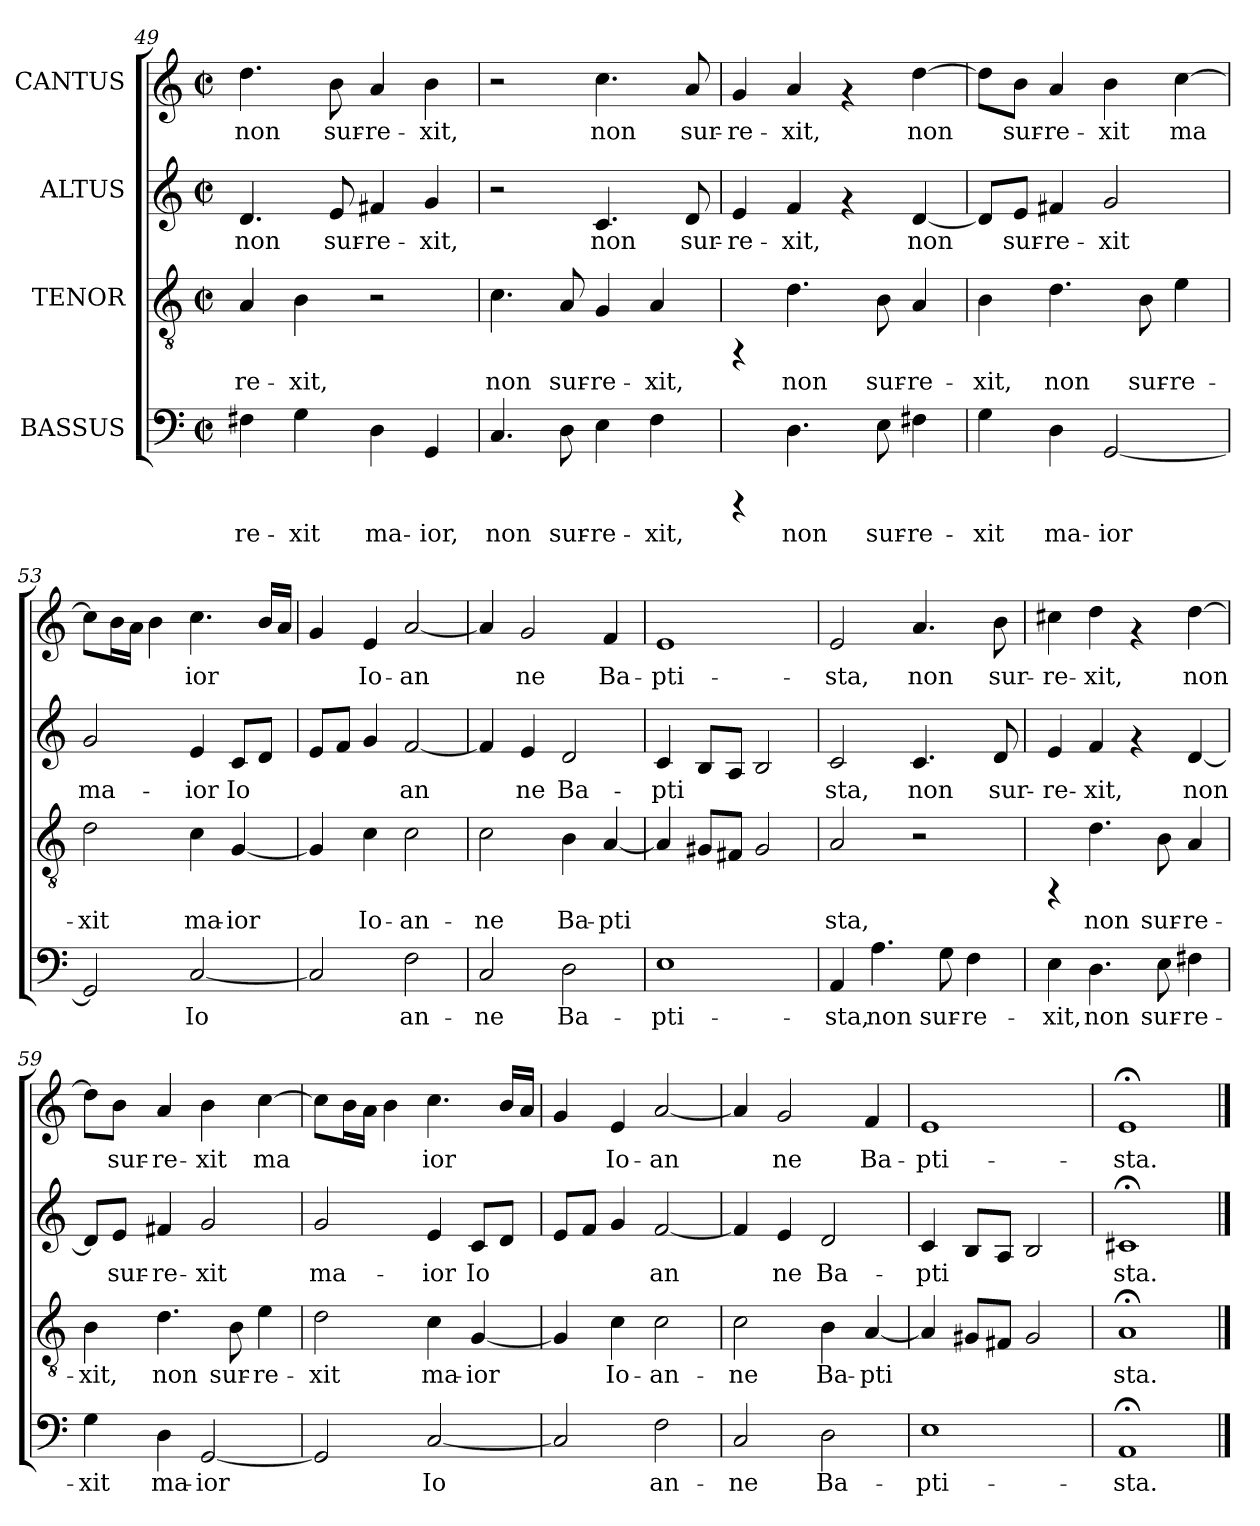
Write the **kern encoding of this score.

**kern	**text	**kern	**text	**kern	**text	**kern	**text
*part4	*part4	*part3	*part3	*part2	*part2	*part1	*part1
*staff4	*staff4	*staff3	*staff3	*staff2	*staff2	*staff1	*staff1
*I"BASSUS	*	*I"TENOR	*	*I"ALTUS	*	*I"CANTUS	*
*clefF4	*	*clefGv2	*	*clefG2	*	*clefG2	*
*k[]	*	*k[]	*	*k[]	*	*k[]	*
*C:	*	*C:	*	*C:	*	*C:	*
*M2/2	*	*M2/2	*	*M2/2	*	*M2/2	*
*met(c|)	*	*met(c|)	*	*met(c|)	*	*met(c|)	*
=49	=49	=49	=49	=49	=49	=49	=49
!	!LO:LY:b:cj	!	!LO:LY:b:cj	!	!LO:LY:b:cj	!	!LO:LY:b:cj
4F#X\	-re-	4A/	-re-	4.d/	non	4.dd\	non
!	!LO:LY:b:cj	!	!LO:LY:b:cj	!	!	!	!
4G\	-xit	4B\	-xit,	.	.	.	.
!	!	!	!	!	!LO:LY:b:cj	!	!LO:LY:b:cj
.	.	.	.	8e/	sur-	8b\	sur-
!	!LO:LY:b:cj	!	!	!	!LO:LY:b:cj	!	!LO:LY:b:cj
4D\	ma-	2r	.	4f#X/	-re-	4a/	-re-
!	!LO:LY:b:cj	!	!	!	!LO:LY:b:cj	!	!LO:LY:b:cj
4GG/	-ior,	.	.	4g/	-xit,	4b\	-xit,
!!LO:PB:g=z
=50	=50	=50	=50	=50	=50	=50	=50
!	!LO:LY:b:cj	!	!LO:LY:b:cj	!	!	!	!
4.C/	non	4.c\	non	2r	.	2r	.
!	!LO:LY:b:cj	!	!LO:LY:b:cj	!	!	!	!
8D\	sur-	8A/	sur-	.	.	.	.
!	!LO:LY:b:cj	!	!LO:LY:b:cj	!	!LO:LY:b:cj	!	!LO:LY:b:cj
4E\	-re-	4G/	-re-	4.c/	non	4.cc\	non
!	!LO:LY:b:cj	!	!LO:LY:b:cj	!	!	!	!
4F\	-xit,	4A/	-xit,	.	.	.	.
!	!	!	!	!	!LO:LY:b:cj	!	!LO:LY:b:cj
.	.	.	.	8d/	sur-	8a/	sur-
=51	=51	=51	=51	=51	=51	=51	=51
!	!	!	!	!	!LO:LY:b:cj	!	!LO:LY:b:cj
4rCCC	.	4rFF	.	4e/	-re-	4g/	-re-
!	!LO:LY:b:cj	!	!LO:LY:b:cj	!	!LO:LY:b:cj	!	!LO:LY:b:cj
4.D\	non	4.d\	non	4f/	-xit,	4a/	-xit,
.	.	.	.	4rf	.	4rf	.
!	!LO:LY:b:cj	!	!LO:LY:b:cj	!	!	!	!
8E\	sur-	8B\	sur-	.	.	.	.
!	!LO:LY:b:cj	!	!LO:LY:b:cj	!	!LO:LY:b:cj	!	!LO:LY:b:cj
4F#X\	-re-	4A/	-re-	[<4d/	non	[>4dd\	non
=52	=52	=52	=52	=52	=52	=52	=52
!	!LO:LY:b:cj	!	!LO:LY:b:cj	!	!LO:LY:b:cj	!	!LO:LY:b:cj
4G\	-xit	4B\	-xit,	8d/L]	.	8dd\L]	.
!	!	!	!	!	!LO:LY:b:cj	!	!LO:LY:b:cj
.	.	.	.	8e/J	sur-	8b\J	sur-
!	!LO:LY:b:cj	!	!LO:LY:b:cj	!	!LO:LY:b:cj	!	!LO:LY:b:cj
4D\	ma-	4.d\	non	4f#X/	-re-	4a/	-re-
!	!LO:LY:b:cj	!	!	!	!LO:LY:b:cj	!	!LO:LY:b:cj
[<2GG/	-ior	.	.	2g/	-xit	4b\	-xit
!	!	!	!LO:LY:b:cj	!	!	!	!
.	.	8B\	sur-	.	.	.	.
!	!	!	!LO:LY:b:cj	!	!	!	!LO:LY:b:cj
.	.	4e\	-re-	.	.	[>4cc\	ma-
=53	=53	=53	=53	=53	=53	=53	=53
!	!LO:LY:b:cj	!	!LO:LY:b:cj	!	!LO:LY:b:cj	!	!LO:LY:b:cj
2GG/]	.	2d\	-xit	2g/	ma-	8cc\L]	--
!	!	!	!	!	!	!	!LO:LY:b:cj
.	.	.	.	.	.	16b\	--
!	!	!	!	!	!	!	!LO:LY:b:cj
.	.	.	.	.	.	16a\J	--
!	!	!	!	!	!	!	!LO:LY:b:cj
.	.	.	.	.	.	4b\	--
!	!LO:LY:b:cj	!	!LO:LY:b:cj	!	!LO:LY:b:cj	!	!LO:LY:b:cj
[<2C/	Io-	4c\	ma-	4e/	-ior	4.cc\	-ior
!	!	!	!LO:LY:b:cj	!	!LO:LY:b:cj	!	!
.	.	[<4G/	-ior	8c/L	Io-	.	.
!	!	!	!	!	!LO:LY:b:cj	!	!LO:LY:b:cj
.	.	.	.	8d/J	--	16b/L	.
!	!	!	!	!	!	!	!LO:LY:b:cj
.	.	.	.	.	.	16a/J	.
=54	=54	=54	=54	=54	=54	=54	=54
!	!LO:LY:b:cj	!	!LO:LY:b:cj	!	!LO:LY:b:cj	!	!LO:LY:b:cj
2C/]	--	4G/]	.	8e/L	--	4g/	.
!	!	!	!	!	!LO:LY:b:cj	!	!
.	.	.	.	8f/J	--	.	.
!	!	!	!LO:LY:b:cj	!	!LO:LY:b:cj	!	!LO:LY:b:cj
.	.	4c\	Io-	4g/	--	4e/	Io-
!	!LO:LY:b:cj	!	!LO:LY:b:cj	!	!LO:LY:b:cj	!	!LO:LY:b:cj
2F\	-an-	2c\	-an-	[<2f/	-an-	[<2a/	-an-
=55	=55	=55	=55	=55	=55	=55	=55
!	!LO:LY:b:cj	!	!LO:LY:b:cj	!	!LO:LY:b:cj	!	!LO:LY:b:cj
2C/	-ne	2c\	-ne	4f/]	--	4a/]	--
!	!	!	!	!	!LO:LY:b:cj	!	!LO:LY:b:cj
.	.	.	.	4e/	-ne	2g/	-ne
!	!LO:LY:b:cj	!	!LO:LY:b:cj	!	!LO:LY:b:cj	!	!
2D\	Ba-	4B\	Ba-	2d/	Ba-	.	.
!	!	!	!LO:LY:b:cj	!	!	!	!LO:LY:b:cj
.	.	[<4A/	-pti-	.	.	4f/	Ba-
!!LO:LB:g=z
=56	=56	=56	=56	=56	=56	=56	=56
!	!LO:LY:b:cj	!	!LO:LY:b:cj	!	!LO:LY:b:cj	!	!LO:LY:b:cj
1E	-pti-	4A/]	--	4c/	-pti-	1e	-pti-
!	!	!	!LO:LY:b:cj	!	!LO:LY:b:cj	!	!
.	.	8G#X/L	--	8B/L	--	.	.
!	!	!	!LO:LY:b:cj	!	!LO:LY:b:cj	!	!
.	.	8F#X/J	--	8A/J	--	.	.
!	!	!	!LO:LY:b:cj	!	!LO:LY:b:cj	!	!
.	.	2G#/	--	2B/	--	.	.
=57	=57	=57	=57	=57	=57	=57	=57
!	!LO:LY:b:cj	!	!LO:LY:b:cj	!	!LO:LY:b:cj	!	!LO:LY:b:cj
4AA/	-sta,	2A/	-sta,	2c/	-sta,	2e/	-sta,
!	!LO:LY:b:cj	!	!	!	!	!	!
4.A\	non	.	.	.	.	.	.
!	!	!	!	!	!LO:LY:b:cj	!	!LO:LY:b:cj
.	.	2r	.	4.c/	non	4.a/	non
!	!LO:LY:b:cj	!	!	!	!	!	!
8G\	sur-	.	.	.	.	.	.
!	!LO:LY:b:cj	!	!	!	!	!	!
4F\	-re-	.	.	.	.	.	.
!	!	!	!	!	!LO:LY:b:cj	!	!LO:LY:b:cj
.	.	.	.	8d/	sur-	8b\	sur-
=58	=58	=58	=58	=58	=58	=58	=58
!	!LO:LY:b:cj	!	!	!	!LO:LY:b:cj	!	!LO:LY:b:cj
4E\	-xit,	4rFF	.	4e/	-re-	4cc#X\	-re-
!	!LO:LY:b:cj	!	!LO:LY:b:cj	!	!LO:LY:b:cj	!	!LO:LY:b:cj
4.D\	non	4.d\	non	4f/	-xit,	4dd\	-xit,
.	.	.	.	4rf	.	4rf	.
!	!LO:LY:b:cj	!	!LO:LY:b:cj	!	!	!	!
8E\	sur-	8B\	sur-	.	.	.	.
!	!LO:LY:b:cj	!	!LO:LY:b:cj	!	!LO:LY:b:cj	!	!LO:LY:b:cj
4F#X\	-re-	4A/	-re-	[<4d/	non	[>4dd\	non
=59	=59	=59	=59	=59	=59	=59	=59
!	!LO:LY:b:cj	!	!LO:LY:b:cj	!	!LO:LY:b:cj	!	!LO:LY:b:cj
4G\	-xit	4B\	-xit,	8d/L]	.	8dd\L]	.
!	!	!	!	!	!LO:LY:b:cj	!	!LO:LY:b:cj
.	.	.	.	8e/J	sur-	8b\J	sur-
!	!LO:LY:b:cj	!	!LO:LY:b:cj	!	!LO:LY:b:cj	!	!LO:LY:b:cj
4D\	ma-	4.d\	non	4f#X/	-re-	4a/	-re-
!	!LO:LY:b:cj	!	!	!	!LO:LY:b:cj	!	!LO:LY:b:cj
[<2GG/	-ior	.	.	2g/	-xit	4b\	-xit
!	!	!	!LO:LY:b:cj	!	!	!	!
.	.	8B\	sur-	.	.	.	.
!	!	!	!LO:LY:b:cj	!	!	!	!LO:LY:b:cj
.	.	4e\	-re-	.	.	[>4cc\	ma-
=60	=60	=60	=60	=60	=60	=60	=60
!	!LO:LY:b:cj	!	!LO:LY:b:cj	!	!LO:LY:b:cj	!	!LO:LY:b:cj
2GG/]	.	2d\	-xit	2g/	ma-	8cc\L]	--
!	!	!	!	!	!	!	!LO:LY:b:cj
.	.	.	.	.	.	16b\	--
!	!	!	!	!	!	!	!LO:LY:b:cj
.	.	.	.	.	.	16a\J	--
!	!	!	!	!	!	!	!LO:LY:b:cj
.	.	.	.	.	.	4b\	--
!	!LO:LY:b:cj	!	!LO:LY:b:cj	!	!LO:LY:b:cj	!	!LO:LY:b:cj
[<2C/	Io-	4c\	ma-	4e/	-ior	4.cc\	-ior
!	!	!	!LO:LY:b:cj	!	!LO:LY:b:cj	!	!
.	.	[<4G/	-ior	8c/L	Io-	.	.
!	!	!	!	!	!LO:LY:b:cj	!	!LO:LY:b:cj
.	.	.	.	8d/J	--	16b/L	.
!	!	!	!	!	!	!	!LO:LY:b:cj
.	.	.	.	.	.	16a/J	.
=61	=61	=61	=61	=61	=61	=61	=61
!	!LO:LY:b:cj	!	!LO:LY:b:cj	!	!LO:LY:b:cj	!	!LO:LY:b:cj
2C/]	--	4G/]	.	8e/L	--	4g/	.
!	!	!	!	!	!LO:LY:b:cj	!	!
.	.	.	.	8f/J	--	.	.
!	!	!	!LO:LY:b:cj	!	!LO:LY:b:cj	!	!LO:LY:b:cj
.	.	4c\	Io-	4g/	--	4e/	Io-
!	!LO:LY:b:cj	!	!LO:LY:b:cj	!	!LO:LY:b:cj	!	!LO:LY:b:cj
2F\	-an-	2c\	-an-	[<2f/	-an-	[<2a/	-an-
!!LO:PB:g=z
=62	=62	=62	=62	=62	=62	=62	=62
!	!LO:LY:b:cj	!	!LO:LY:b:cj	!	!LO:LY:b:cj	!	!LO:LY:b:cj
2C/	-ne	2c\	-ne	4f/]	--	4a/]	--
!	!	!	!	!	!LO:LY:b:cj	!	!LO:LY:b:cj
.	.	.	.	4e/	-ne	2g/	-ne
!	!LO:LY:b:cj	!	!LO:LY:b:cj	!	!LO:LY:b:cj	!	!
2D\	Ba-	4B\	Ba-	2d/	Ba-	.	.
!	!	!	!LO:LY:b:cj	!	!	!	!LO:LY:b:cj
.	.	[<4A/	-pti-	.	.	4f/	Ba-
=63	=63	=63	=63	=63	=63	=63	=63
!	!LO:LY:b:cj	!	!LO:LY:b:cj	!	!LO:LY:b:cj	!	!LO:LY:b:cj
1E	-pti-	4A/]	--	4c/	-pti-	1e	-pti-
!	!	!	!LO:LY:b:cj	!	!LO:LY:b:cj	!	!
.	.	8G#X/L	--	8B/L	--	.	.
!	!	!	!LO:LY:b:cj	!	!LO:LY:b:cj	!	!
.	.	8F#X/J	--	8A/J	--	.	.
!	!	!	!LO:LY:b:cj	!	!LO:LY:b:cj	!	!
.	.	2G#/	--	2B/	--	.	.
=64	=64	=64	=64	=64	=64	=64	=64
!	!LO:LY:b:cj	!	!LO:LY:b:cj	!	!LO:LY:b:cj	!	!LO:LY:b:cj
1AA;<	-sta.	1A;<	-sta.	1c#X;<	-sta.	1e;<	-sta.
==	==	==	==	==	==	==	==
*-	*-	*-	*-	*-	*-	*-	*-
